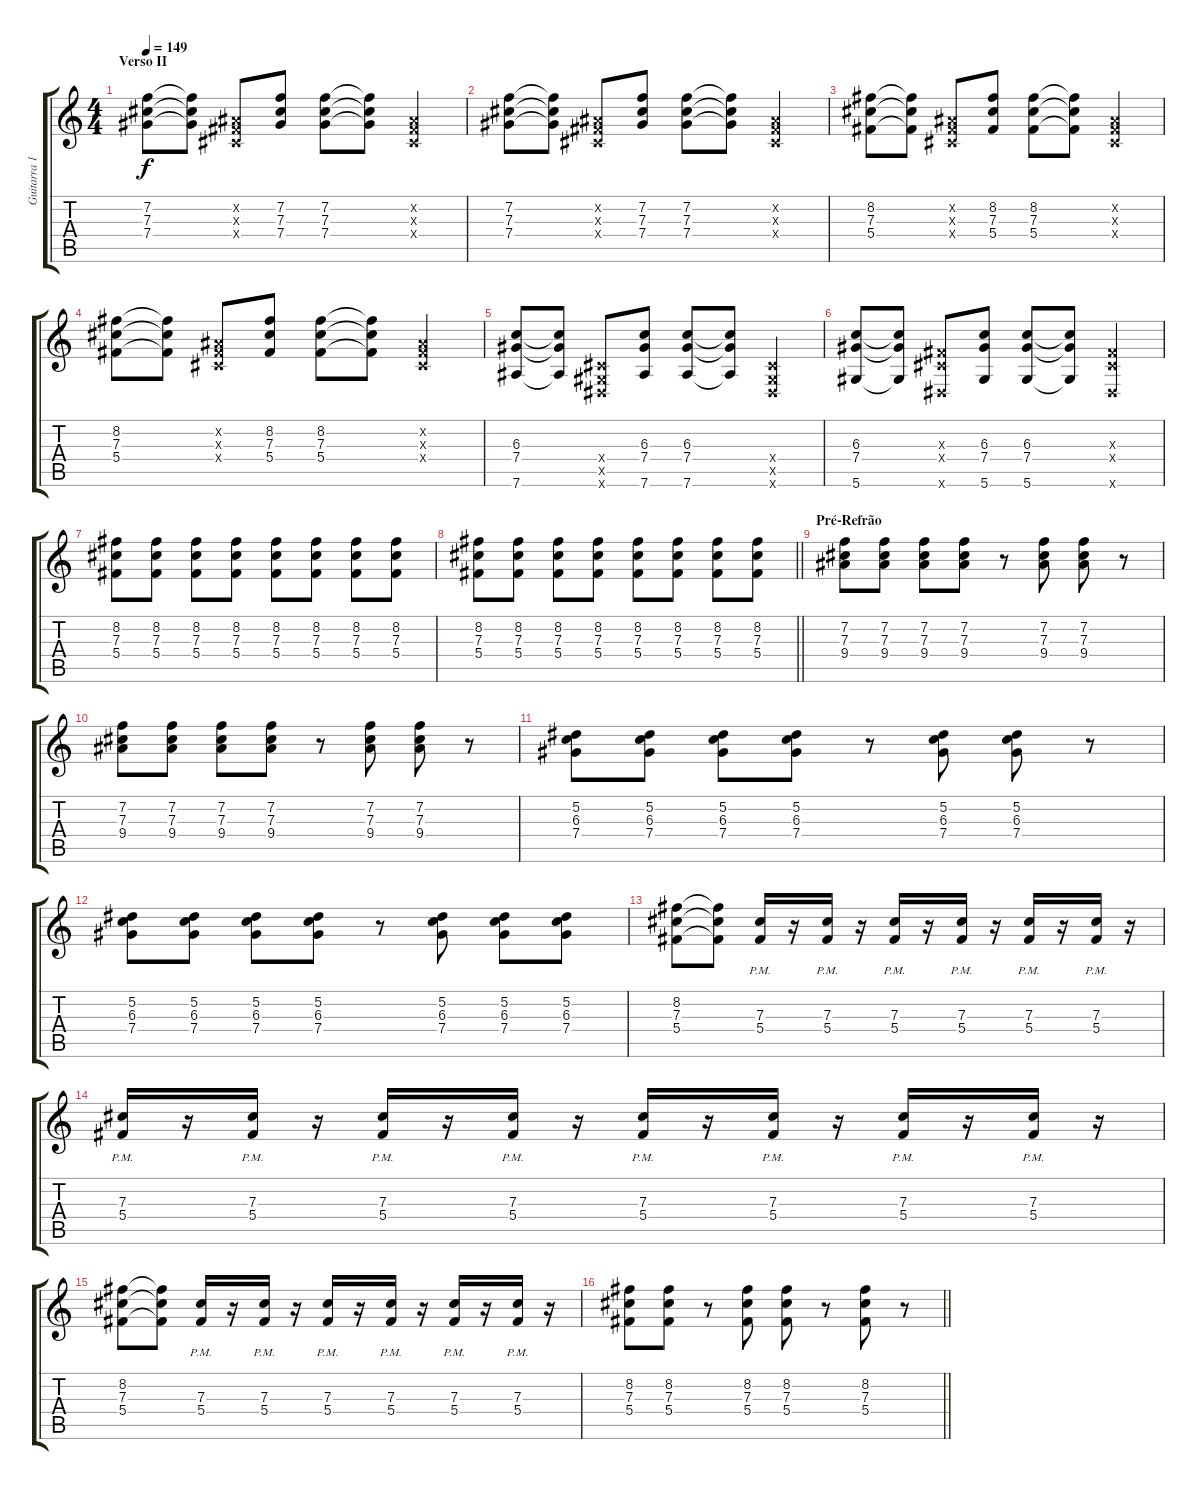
\track ("Guitarra 1" "Guitarra 1") {instrument overdrivenguitar}
\staff {score tabs}
\tuning (Eb4 Bb3 Gb3 Db3 Ab2 Eb2) {hide}
\ts (4 4)
\section ("" "Verso II")
\tempo 149
\clef g2
\ks c
(7.2 7.3 7.4).8{dy f} (7.2{t} 7.3{t} 7.4{t}).8 (0.2{x} 0.3{x} 0.4{x}).8 (7.2 7.3 7.4).8 (7.2 7.3 7.4).8 (7.2{t} 7.3{t} 7.4{t}).8 (0.2{x} 0.3{x} 0.4{x}).4 |
(7.2 7.3 7.4).8 (7.2{t} 7.3{t} 7.4{t}).8 (0.2{x} 0.3{x} 0.4{x}).8 (7.2 7.3 7.4).8 (7.2 7.3 7.4).8 (7.2{t} 7.3{t} 7.4{t}).8 (0.2{x} 0.3{x} 0.4{x}).4 |
(8.2 7.3 5.4).8 (8.2{t} 7.3{t} 5.4{t}).8 (0.2{x} 0.3{x} 0.4{x}).8 (8.2 7.3 5.4).8 (8.2 7.3 5.4).8 (8.2{t} 7.3{t} 5.4{t}).8 (0.2{x} 0.3{x} 0.4{x}).4 |
(8.2 7.3 5.4).8 (8.2{t} 7.3{t} 5.4{t}).8 (0.2{x} 0.3{x} 0.4{x}).8 (8.2 7.3 5.4).8 (8.2 7.3 5.4).8 (8.2{t} 7.3{t} 5.4{t}).8 (0.2{x} 0.3{x} 0.4{x}).4 |
(6.3 7.4 7.6).8 (6.3{t} 7.4{t} 7.6{t}).8 (0.4{x} 0.5{x} 0.6{x}).8 (6.3 7.4 7.6).8 (6.3 7.4 7.6).8 (6.3{t} 7.4{t} 7.6{t}).8 (0.4{x} 0.5{x} 0.6{x}).4 |
(6.3 7.4 5.6).8 (6.3{t} 7.4{t} 5.6{t}).8 (0.3{x} 0.4{x} 0.6{x}).8 (6.3 7.4 5.6).8 (6.3 7.4 5.6).8 (6.3{t} 7.4{t} 5.6{t}).8 (0.3{x} 0.4{x} 0.6{x}).4 |
(8.2 7.3 5.4).8 (8.2 7.3 5.4).8 (8.2 7.3 5.4).8 (8.2 7.3 5.4).8 (8.2 7.3 5.4).8 (8.2 7.3 5.4).8 (8.2 7.3 5.4).8 (8.2 7.3 5.4).8 |
\barLineRight lightlight
(8.2 7.3 5.4).8 (8.2 7.3 5.4).8 (8.2 7.3 5.4).8 (8.2 7.3 5.4).8 (8.2 7.3 5.4).8 (8.2 7.3 5.4).8 (8.2 7.3 5.4).8 (8.2 7.3 5.4).8 |
\section ("" "Pré-Refrão")
(7.2 7.3 9.4).8 (7.2 7.3 9.4).8 (7.2 7.3 9.4).8 (7.2 7.3 9.4).8 r.8 (7.2 7.3 9.4).8 (7.2 7.3 9.4).8 r.8 |
(7.2 7.3 9.4).8 (7.2 7.3 9.4).8 (7.2 7.3 9.4).8 (7.2 7.3 9.4).8 r.8 (7.2 7.3 9.4).8 (7.2 7.3 9.4).8 r.8 |
(5.2 6.3 7.4).8 (5.2 6.3 7.4).8 (5.2 6.3 7.4).8 (5.2 6.3 7.4).8 r.8 (5.2 6.3 7.4).8 (5.2 6.3 7.4).8 r.8 |
(5.2 6.3 7.4).8 (5.2 6.3 7.4).8 (5.2 6.3 7.4).8 (5.2 6.3 7.4).8 r.8 (5.2 6.3 7.4).8 (5.2 6.3 7.4).8 (5.2 6.3 7.4).8 |
(8.2 7.3 5.4).8 (8.2{t} 7.3{t} 5.4{t}).8 (7.3{pm} 5.4{pm}).16 r.16 (7.3{pm} 5.4{pm}).16 r.16 (7.3{pm} 5.4{pm}).16 r.16 (7.3{pm} 5.4{pm}).16 r.16 (7.3{pm} 5.4{pm}).16 r.16 (7.3{pm} 5.4{pm}).16 r.16 |
(7.3{pm} 5.4{pm}).16 r.16 (7.3{pm} 5.4{pm}).16 r.16 (7.3{pm} 5.4{pm}).16 r.16 (7.3{pm} 5.4{pm}).16 r.16 (7.3{pm} 5.4{pm}).16 r.16 (7.3{pm} 5.4{pm}).16 r.16 (7.3{pm} 5.4{pm}).16 r.16 (7.3{pm} 5.4{pm}).16 r.16 |
(8.2 7.3 5.4).8 (8.2{t} 7.3{t} 5.4{t}).8 (7.3{pm} 5.4{pm}).16 r.16 (7.3{pm} 5.4{pm}).16 r.16 (7.3{pm} 5.4{pm}).16 r.16 (7.3{pm} 5.4{pm}).16 r.16 (7.3{pm} 5.4{pm}).16 r.16 (7.3{pm} 5.4{pm}).16 r.16 |
\barLineRight lightlight
(8.2 7.3 5.4).8 (8.2 7.3 5.4).8 r.8 (8.2 7.3 5.4).8 (8.2 7.3 5.4).8 r.8 (8.2 7.3 5.4).8 r.8
